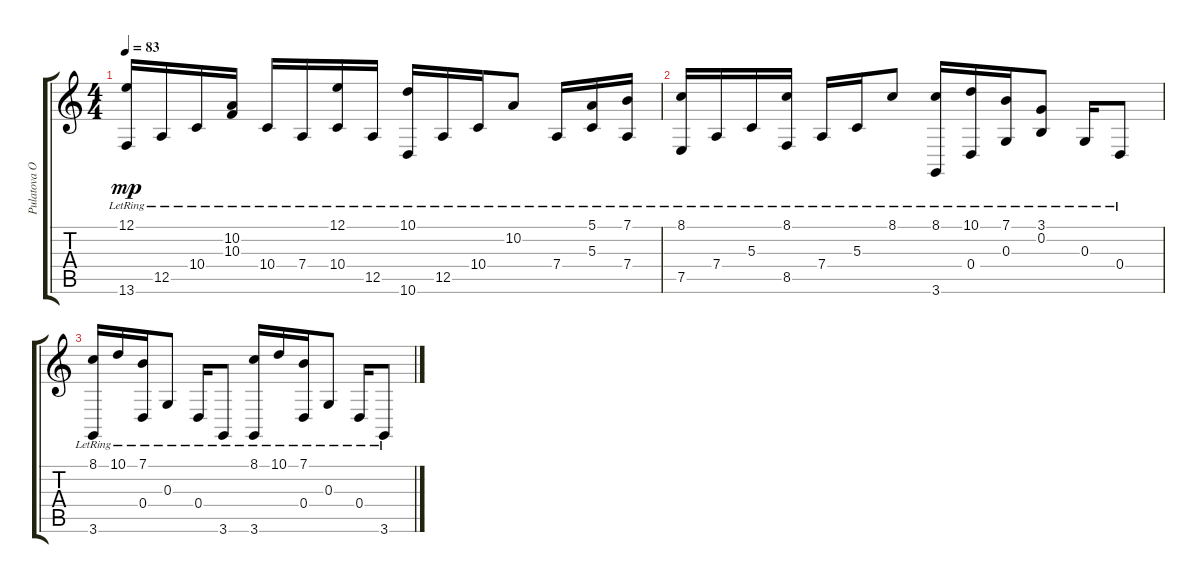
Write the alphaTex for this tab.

\track ("Pulatova Olga - Piano" "Pulatova O") {instrument acousticgrandpiano}
\staff {score tabs}
\tuning (E4 B3 G3 D3 A2 E2) {hide}
\ts (4 4)
\tempo 83
\clef g2
\ks c
(12.1{lr} 13.6{lr}).16{dy mp} 12.5{lr}.16 10.4{lr}.16 (10.2{lr} 10.3{lr}).16 10.4{lr}.16 7.4{lr}.16 (12.1{lr} 10.4{lr}).16 12.5{lr}.16 (10.1{lr} 10.6{lr}).16 12.5{lr}.16 10.4{lr}.16 10.2{lr}.8 7.4{lr}.16 (5.1{lr} 5.3{lr}).16 (7.1{lr} 7.4{lr}).16 |
(8.1{lr} 7.5{lr}).16 7.4{lr}.16 5.3{lr}.16 (8.1{lr} 8.5{lr}).16 7.4{lr}.16 5.3{lr}.16 8.1{lr}.8 (8.1{lr} 3.6{lr}).16 (10.1{lr} 0.4{lr}).16 (7.1{lr} 0.3{lr}).16 (3.1{lr} 0.2{lr}).8 0.3{lr}.16 0.4{lr}.8 |
(8.1{lr} 3.6{lr}).16 10.1{lr}.16 (7.1{lr} 0.4{lr}).16 0.3{lr}.8 0.4{lr}.16 3.6{lr}.8 (8.1{lr} 3.6{lr}).16 10.1{lr}.16 (7.1{lr} 0.4{lr}).16 0.3{lr}.8 0.4{lr}.16 3.6{lr}.8
